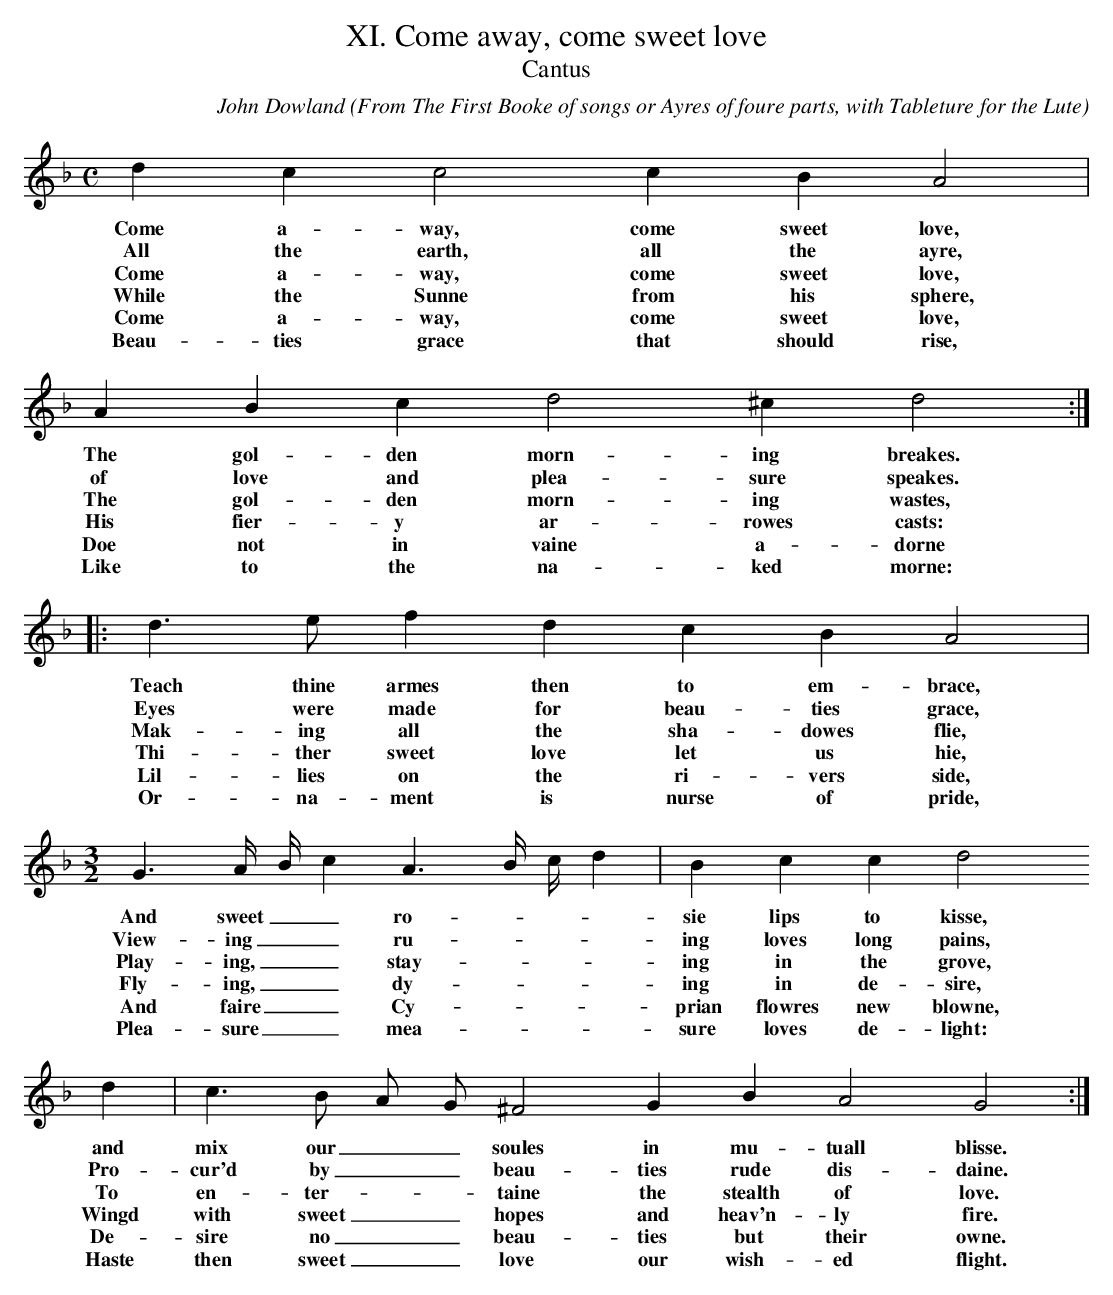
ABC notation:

X:1
T:XI. Come away, come sweet love
T: Cantus
C: John Dowland
O: From The First Booke of songs or Ayres of foure parts, with Tableture for the Lute
L:1/4
M:C
K:G dor
d c c2 c B A2 |
w: Come a- way, come sweet love,
w: All the earth, all the ayre,
w: Come a- way, come sweet love,
w: While the Sunne from his sphere,
w: Come a- way, come sweet love,
w: Beau- ties grace that should rise,
A B c d2 ^c d2 :|
w: The gol- den morn- ing breakes.
w: of love and plea- sure speakes.
w: The gol- den morn- ing wastes,
w: His fier- y ar- rowes casts:
w: Doe not in vaine a- dorne
w: Like to the na- ked morne:
|:d > e f d c B A2 |
w: Teach thine armes then to em- brace,
w: Eyes were made for beau- ties grace,
w: Mak- ing all the sha- dowes flie,
w: Thi- ther sweet love let us hie,
w: Lil- lies on the ri- vers side,
w: Or- na- ment is nurse of pride,
M:3/2
L:1/4
G3/2 A// B// c A3/2 B// c// d | B c c d2
w: And sweet _ _ ro- * _ _ sie lips to kisse,
w: View-  ing _ _ ru- * _ _ ing loves long pains,
w: Play- ing, _ _ stay- * _ _ ing in the grove,
w: Fly- ing, _ _ dy- * _ _ ing in de- sire,
w: And faire _ _ Cy- * _ _ prian flowres new blowne,
w: Plea- sure _ _ mea- * _ _ sure loves de- light:
d | c > B A/ G/ ^F2 G B A2 G2 :|
w: and mix  our _ _ soules in mu- tuall blisse.
w: Pro- cur'd by _ _ beau- ties rude dis- daine.
w: To en- ter- * _ taine the stealth of love.
w: Wingd with sweet _ _ hopes and heav'n- ly fire.
w: De- sire no _ _ beau- ties but their owne.
w: Haste then sweet _ _ love our wish- ed flight.
